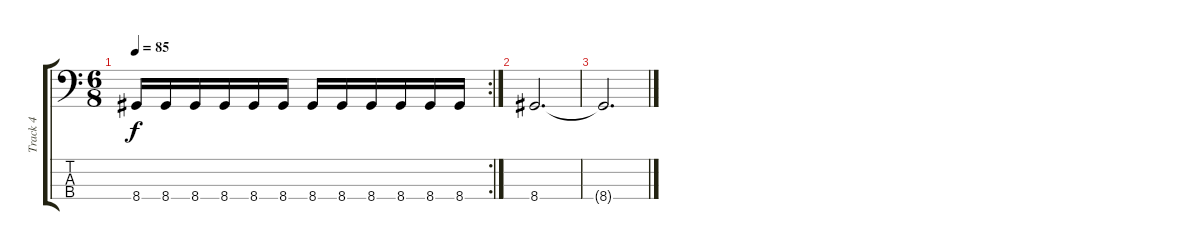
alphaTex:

\track ("Track 4" "Track 4") {instrument electricbasspick}
\staff {score tabs}
\tuning (F2 C2 G1 C1) {hide}
\rc 2
\ts (6 8)
\tempo 85
\clef f4
\ks c
8.4.16{dy f} 8.4.16 8.4.16 8.4.16 8.4.16 8.4.16 8.4.16 8.4.16 8.4.16 8.4.16 8.4.16 8.4.16 |
8.4.2{d} |
8.4{t}.2{d}
